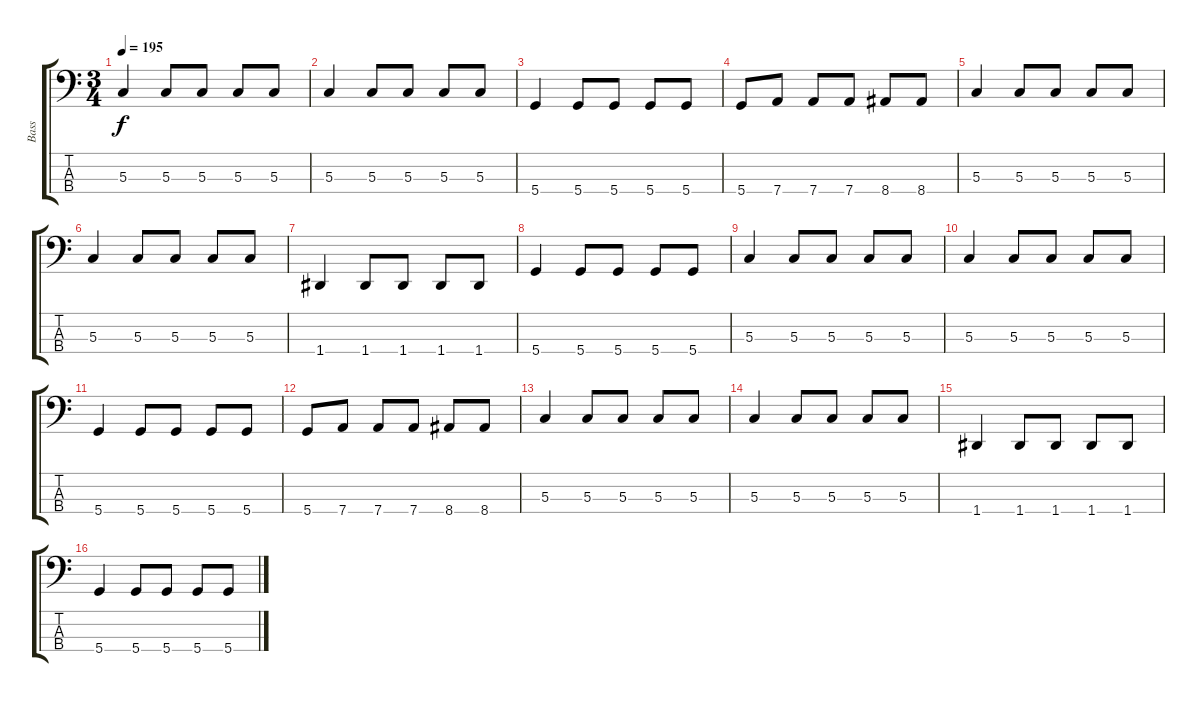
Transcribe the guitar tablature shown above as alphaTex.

\track ("Bass" "Bass") {instrument electricbasspick}
\staff {score tabs}
\tuning (F2 C2 G1 D1) {hide}
\ts (3 4)
\tempo 195
\clef f4
\ks c
5.3.4{dy f} 5.3.8 5.3.8 5.3.8 5.3.8 |
5.3.4 5.3.8 5.3.8 5.3.8 5.3.8 |
5.4.4 5.4.8 5.4.8 5.4.8 5.4.8 |
5.4.8 7.4.8 7.4.8 7.4.8 8.4.8 8.4.8 |
5.3.4 5.3.8 5.3.8 5.3.8 5.3.8 |
5.3.4 5.3.8 5.3.8 5.3.8 5.3.8 |
1.4.4 1.4.8 1.4.8 1.4.8 1.4.8 |
5.4.4 5.4.8 5.4.8 5.4.8 5.4.8 |
5.3.4 5.3.8 5.3.8 5.3.8 5.3.8 |
5.3.4 5.3.8 5.3.8 5.3.8 5.3.8 |
5.4.4 5.4.8 5.4.8 5.4.8 5.4.8 |
5.4.8 7.4.8 7.4.8 7.4.8 8.4.8 8.4.8 |
5.3.4 5.3.8 5.3.8 5.3.8 5.3.8 |
5.3.4 5.3.8 5.3.8 5.3.8 5.3.8 |
1.4.4 1.4.8 1.4.8 1.4.8 1.4.8 |
5.4.4 5.4.8 5.4.8 5.4.8 5.4.8
